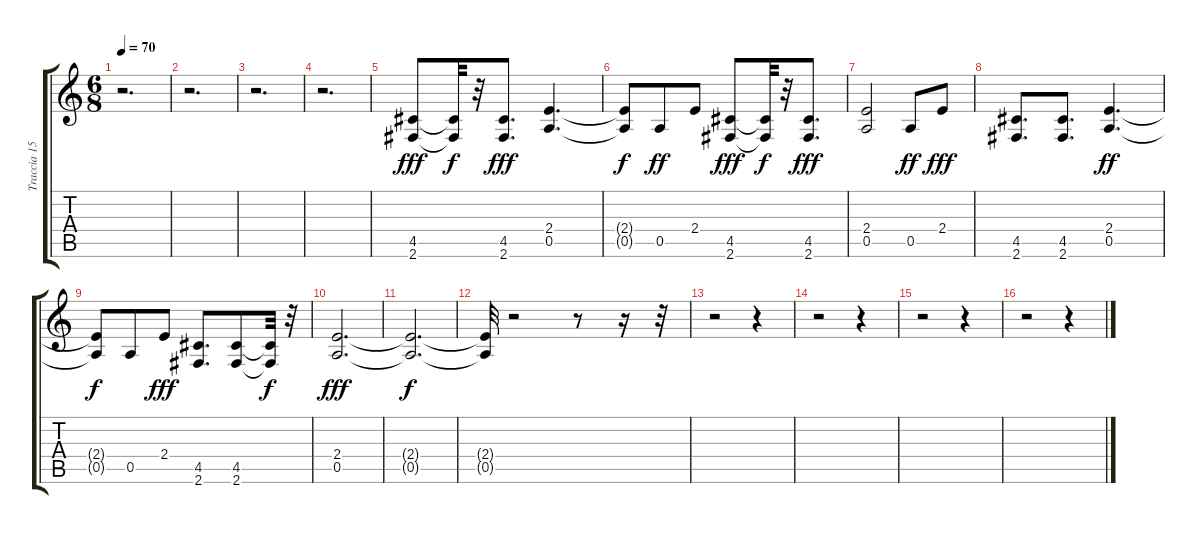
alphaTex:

\track ("Traccia 15" "Traccia 15") {instrument distortionguitar}
\staff {score tabs}
\tuning (E4 B3 G3 D3 A2 E2) {hide}
\ts (6 8)
\tempo 70
\clef g2
\ks c
r.2{d dy fff} |
r.2{d} |
r.2{d} |
r.2{d} |
(4.5 2.6).8 (4.5{t} 2.6{t}).32{dy f} r.32 (4.5 2.6).8{d dy fff} (2.4 0.5).4{d} |
(2.4{t} 0.5{t}).8{dy f} 0.5.8{dy ff} 2.4.8 (4.5 2.6).8{dy fff} (4.5{t} 2.6{t}).32{dy f} r.32 (4.5 2.6).8{d dy fff} |
(2.4 0.5).2 0.5.8{dy ff} 2.4.8{dy fff} |
(4.5 2.6).8{d} (4.5 2.6).8{d} (2.4 0.5).4{d dy ff} |
(2.4{t} 0.5{t}).8{dy f} 0.5.8 2.4.8{dy fff} (4.5 2.6).8{d} (4.5 2.6).8 (4.5{t} 2.6{t}).32{dy f} r.32 |
(2.4 0.5).2{d dy fff} |
(2.4{t} 0.5{t}).2{d dy f} |
(2.4{t} 0.5{t}).32 r.2 r.8 r.16 r.32 |
r.2 r.4 |
r.2 r.4 |
r.2 r.4 |
r.2 r.4
